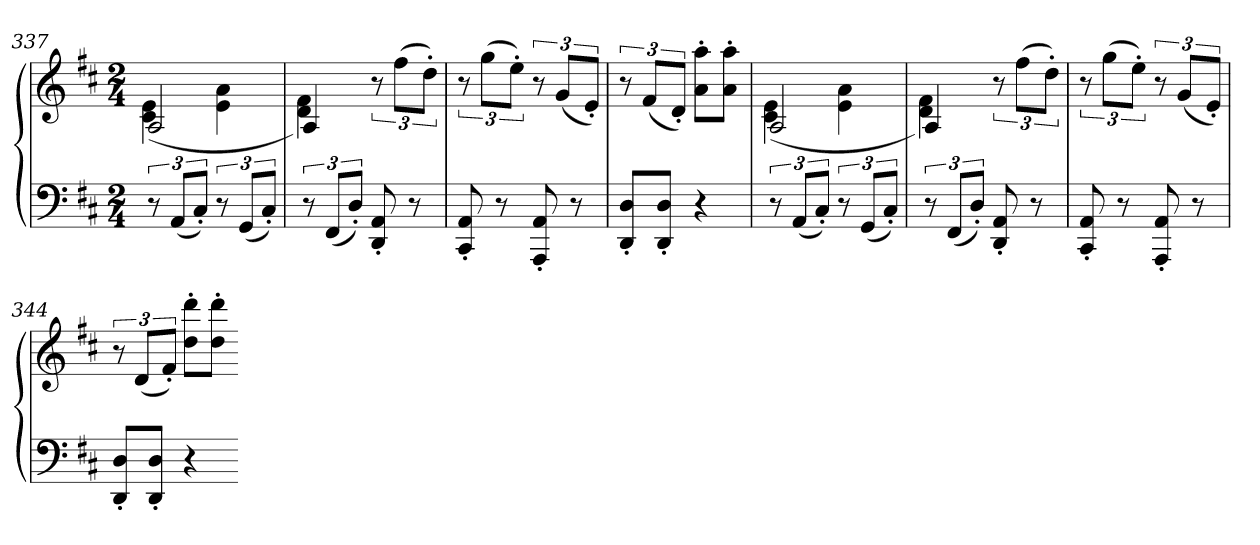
**kern	**kern
*part1	*part1
*staff2	*staff1
*clefF4	*clefG2
*k[f#c#]	*k[f#c#]
*D:	*D:
*M2/4	*M2/4
=337	=337
*	*^
12r	2A	(4c# 4e
(12AAL	.	.
12C#'J)	.	.
12r	.	4e 4a
(12GGL	.	.
12C#'J)	.	.
=338	=338	=338
12r	4A	4d 4f#)
(12FF#L	.	.
12D'J)	.	.
8DD' 8AA'	12r	4ryy
.	(12ff#L	.
8r	.	.
.	12dd'J)	.
*	*v	*v
=339	=339
8CC#' 8AA'	12r
.	(12ggL
8r	.
.	12ee'J)
8AAA' 8AA'	12r
.	(12gL
8r	.
.	12e'J)
=340	=340
8DD' 8D'L	12r
.	(12f#L
8DD' 8D'J	.
.	12d'J)
4r	8a' 8aa'L
.	8a' 8aa'J
=341	=341
*	*^
12r	2A	(4c# 4e
(12AAL	.	.
12C#'J)	.	.
12r	.	4e 4a
(12GGL	.	.
12C#'J)	.	.
=342	=342	=342
12r	4A	4d 4f#)
(12FF#L	.	.
12D'J)	.	.
8DD' 8AA'	12r	4ryy
.	(12ff#L	.
8r	.	.
.	12dd'J)	.
*	*v	*v
=343	=343
8CC#' 8AA'	12r
.	(12ggL
8r	.
.	12ee'J)
8AAA' 8AA'	12r
.	(12gL
8r	.
.	12e'J)
=344	=344
8DD' 8D'L	12r
.	(12dL
8DD' 8D'J	.
.	12f#'J)
4r	8dd' 8ddd'L
.	8dd' 8ddd'J
=-	=-
*-	*-
